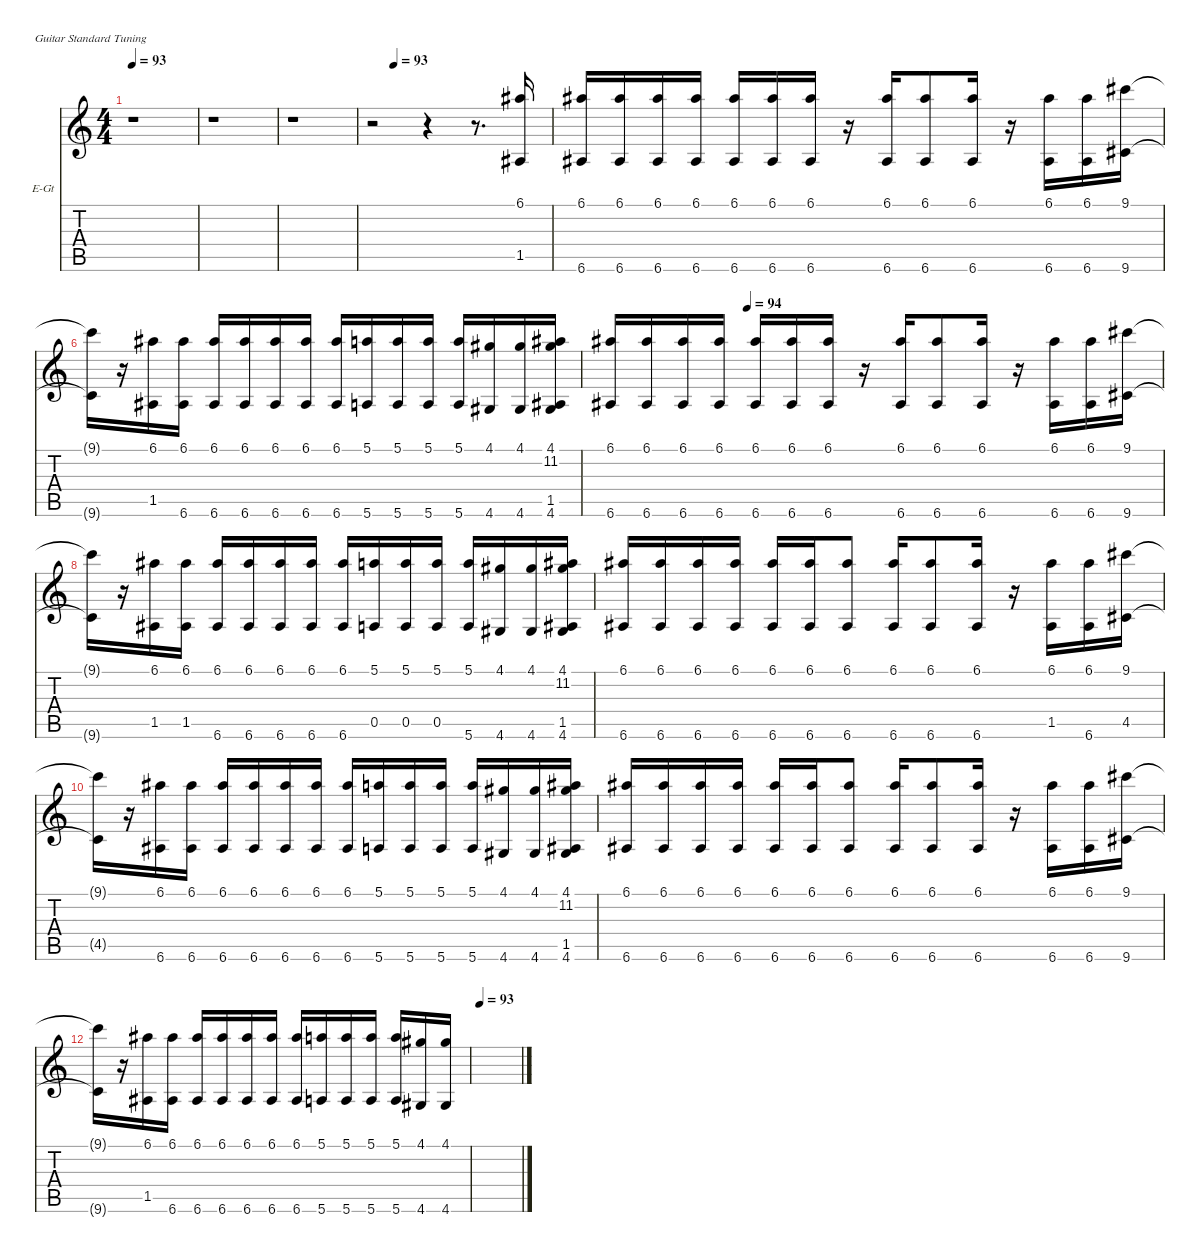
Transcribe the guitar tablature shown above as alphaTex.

\hideDynamics
\bracketExtendMode nobrackets
\multiTrackTrackNamePolicy hidden
\firstSystemTrackNameOrientation horizontal
\otherSystemsTrackNameOrientation horizontal
\defaultBarNumberDisplay FirstOfSystem
\track ("" "E-Gt") {instrument electricguitarclean}
\staff {score tabs}
\tuning (E4 B3 G3 D3 A2 E2)
\ts (4 4)
\tempo 93
\clef g2
\ks c
r.1{dy mf instrument electricguitarclean} |
r.1 |
r.1 |
\tempo (93 0.125)
r.2 r.4 r.8{d} (1.5 6.1).16 |
(6.1 6.6).16 (6.1 6.6).16 (6.1 6.6).16 (6.1 6.6).16 (6.1 6.6).16 (6.1 6.6).16 (6.1 6.6).16 r.16 (6.1 6.6).16 (6.6 6.1).8 (6.1 6.6).16 r.16 (6.1 6.6).16 (6.1 6.6).16 (9.1 9.6).16 |
(9.1{t} 9.6{t}).16 r.16 (1.5 6.1).16 (6.1 6.6).16 (6.1 6.6).16 (6.1 6.6).16 (6.1 6.6).16 (6.1 6.6).16 (6.1 6.6).16 (5.1 5.6).16 (5.1 5.6).16 (5.1 5.6).16 (5.1 5.6).16 (4.1 4.6).16 (4.6 4.1).16 (4.6 4.1 11.2 1.5).16 |
\tempo (94 0.25)
(6.1 6.6).16 (6.1 6.6).16 (6.1 6.6).16 (6.1 6.6).16 (6.6 6.1).16 (6.1 6.6).16 (6.1 6.6).16 r.16 (6.1 6.6).16 (6.6 6.1).8 (6.6 6.1).16 r.16 (6.1 6.6).16 (6.1 6.6).16 (9.1 9.6).16 |
(9.1{t} 9.6{t}).16 r.16 (1.5 6.1).16 (1.5 6.1).16 (6.1 6.6).16 (6.1 6.6).16 (6.1 6.6).16 (6.6 6.1).16 (6.1 6.6).16 (0.5 5.1).16 (0.5 5.1).16 (0.5 5.1).16 (5.1 5.6).16 (4.1 4.6).16 (4.1 4.6).16 (4.6 4.1 11.2 1.5).16 |
(6.1 6.6).16 (6.1 6.6).16 (6.1 6.6).16 (6.1 6.6).16 (6.1 6.6).16 (6.1 6.6).16 (6.1 6.6).8 (6.6 6.1).16 (6.1 6.6).8 (6.1 6.6).16 r.16 (1.5 6.1).16 (6.1 6.6).16 (4.5 9.1).16 |
(4.5{t} 9.1{t}).16 r.16 (6.1 6.6).16 (6.1 6.6).16 (6.6 6.1).16 (6.1 6.6).16 (6.1 6.6).16 (6.1 6.6).16 (6.1 6.6).16 (5.1 5.6).16 (5.1 5.6).16 (5.1 5.6).16 (5.6 5.1).16 (4.1 4.6).16 (4.1 4.6).16 (4.1 4.6 11.2 1.5).16 |
(6.6 6.1).16 (6.6 6.1).16 (6.1 6.6).16 (6.1 6.6).16 (6.1 6.6).16 (6.6 6.1).16 (6.1 6.6).8 (6.6 6.1).16 (6.1 6.6).8 (6.1 6.6).16 r.16 (6.1 6.6).16 (6.1 6.6).16 (9.1 9.6).16 |
(9.1{t} 9.6{t}).16 r.16 (1.5 6.1).16 (6.1 6.6).16 (6.1 6.6).16 (6.1 6.6).16 (6.1 6.6).16 (6.1 6.6).16 (6.1 6.6).16 (5.1 5.6).16 (5.1 5.6).16 (5.1 5.6).16 (5.1 5.6).16 (4.6 4.1).16 (4.1 4.6).16 |
\tempo 93
